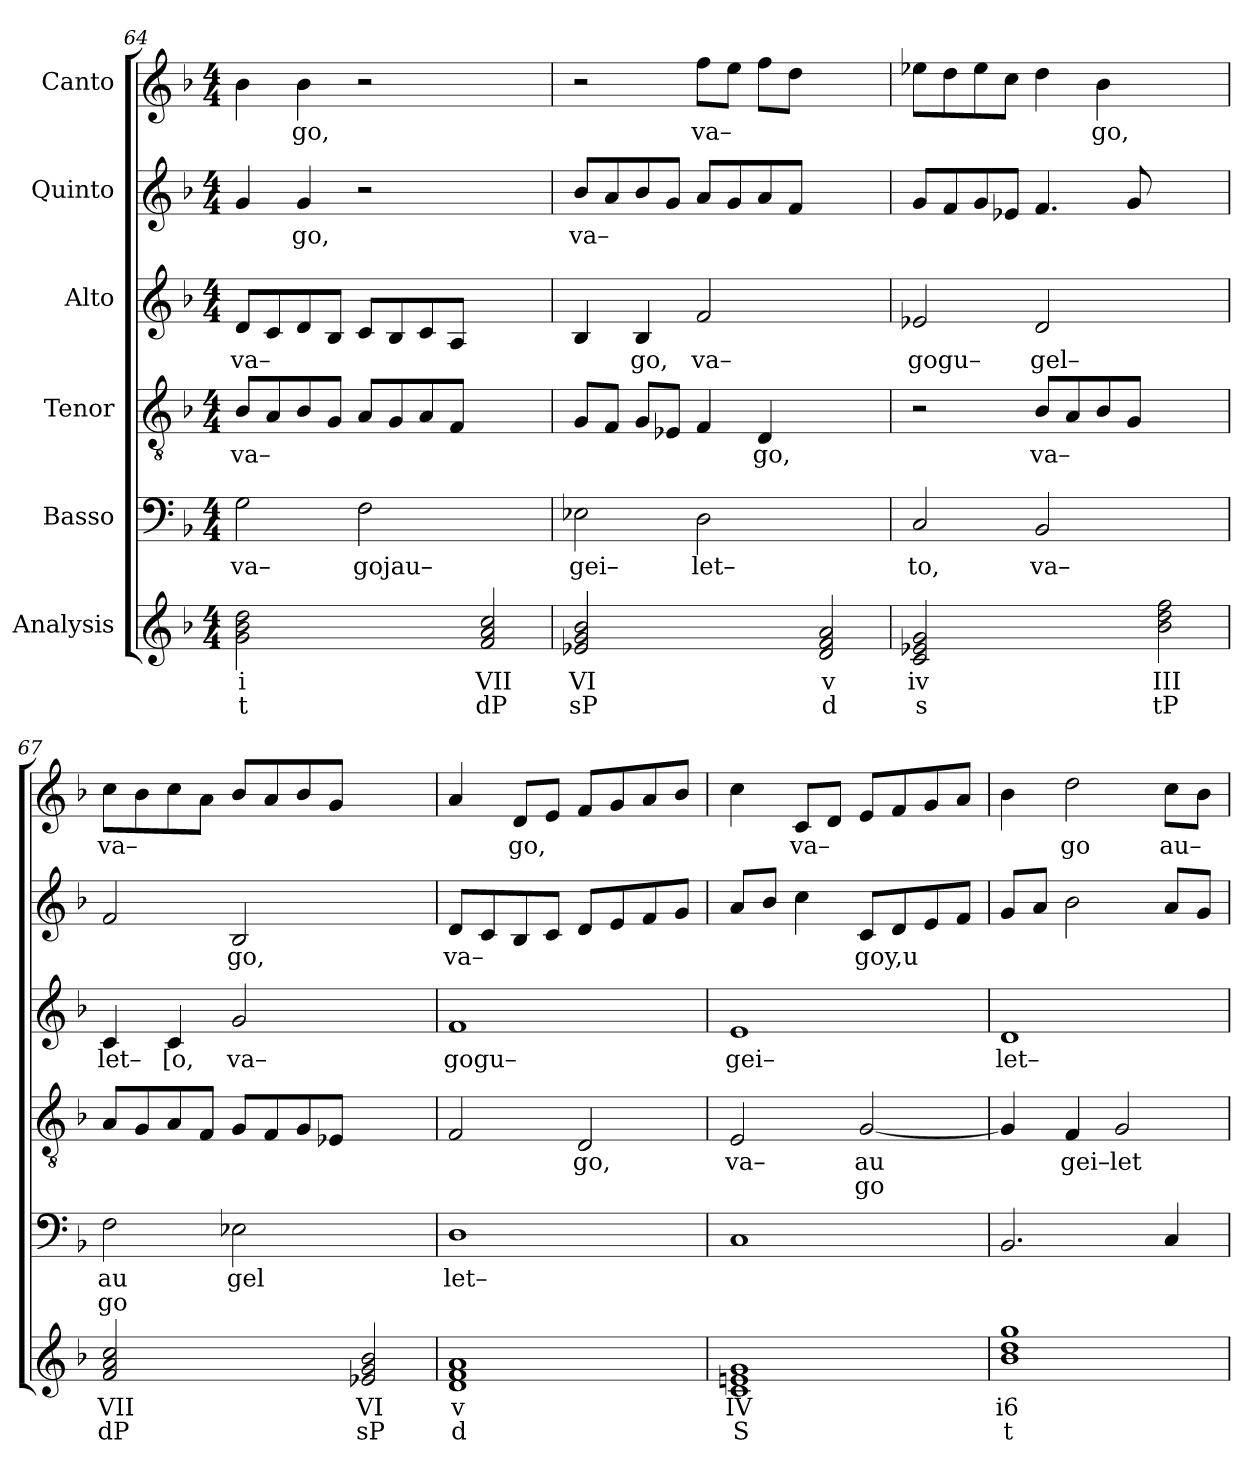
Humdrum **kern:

**kern	**text	**text	**kern	**text	**text	**kern	**text	**text	**kern	**text	**kern	**text	**kern	**text
*part6	*part6	*part6	*part5	*part5	*part5	*part4	*part4	*part4	*part3	*part3	*part2	*part2	*part1	*part1
*staff6	*staff6	*staff6	*staff5	*staff5	*staff5	*staff4	*staff4	*staff4	*staff3	*staff3	*staff2	*staff2	*staff1	*staff1
*I"Analysis	*	*	*I"Basso	*	*	*I"Tenor	*	*	*I"Alto	*	*I"Quinto	*	*I"Canto	*
*	*	*	*clefF4	*	*	*clefGv2	*	*	*clefG2	*	*clefG2	*	*clefG2	*
*k[b-]	*	*	*k[b-]	*	*	*k[b-]	*	*	*k[b-]	*	*k[b-]	*	*k[b-]	*
*	*	*	*F:	*	*	*F:	*	*	*F:	*	*F:	*	*F:	*
*M4/4	*	*	*M4/4	*	*	*M4/4	*	*	*M4/4	*	*M4/4	*	*M4/4	*
=64	=64	=64	=64	=64	=64	=64	=64	=64	=64	=64	=64	=64	=64	=64
!	!	!	!	!LO:LY:b	!	!	!	!	!	!	!	!	!	!
!	!	!	!	!	!	!	!LO:LY:b	!	!	!	!	!	!	!
!	!	!	!	!	!	!	!	!	!	!LO:LY:b	!	!	!	!
2g 2b- 2dd	i	t	2G\	va–	.	8B-/L	va–	.	8d/L	va–	4g/	.	4b-\	.
.	.	.	.	.	.	8A/	.	.	8c/	.	.	.	.	.
!	!	!	!	!	!	!	!	!	!	!	!	!LO:LY:b	!	!
!	!	!	!	!	!	!	!	!	!	!	!	!	!	!LO:LY:b
.	.	.	.	.	.	8B-/	.	.	8d/	.	4g/	go,	4b-\	go,
.	.	.	.	.	.	8G/J	.	.	8B-/J	.	.	.	.	.
!	!	!	!	!LO:LY:b	!	!	!	!	!	!	!	!	!	!
2ryy	.	.	2F\	gojau–	.	8A/L	.	.	8c/L	.	2r	.	2r	.
.	.	.	.	.	.	8G/	.	.	8B-/	.	.	.	.	.
.	.	.	.	.	.	8A/	.	.	8c/	.	.	.	.	.
.	.	.	.	.	.	8F/J	.	.	8A/J	.	.	.	.	.
2f 2a 2cc	VII	dP	2ryy	.	.	2ryy	.	.	2ryy	.	2ryy	.	2ryy	.
=65	=65	=65	=65	=65	=65	=65	=65	=65	=65	=65	=65	=65	=65	=65
!	!	!	!	!LO:LY:b	!	!	!	!	!	!	!	!	!	!
!	!	!	!	!	!	!	!	!	!	!	!	!LO:LY:b	!	!
2e-X 2g 2b-	VI	sP	2E-X\	gei–	.	8G/L	.	.	4B-/	.	8b-/L	va–	2r	.
.	.	.	.	.	.	8F/J	.	.	.	.	8a/	.	.	.
!	!	!	!	!	!	!	!	!	!	!LO:LY:b	!	!	!	!
.	.	.	.	.	.	8G/L	.	.	4B-/	go,	8b-/	.	.	.
.	.	.	.	.	.	8E-X/J	.	.	.	.	8g/J	.	.	.
!	!	!	!	!LO:LY:b	!	!	!	!	!	!	!	!	!	!
!	!	!	!	!	!	!	!	!	!	!LO:LY:b	!	!	!	!
!	!	!	!	!	!	!	!	!	!	!	!	!	!	!LO:LY:b
2ryy	.	.	2D\	let–	.	4F/	.	.	2f/	va–	8a/L	.	8ff\L	va–
.	.	.	.	.	.	.	.	.	.	.	8g/	.	8ee\J	.
!	!	!	!	!	!	!	!LO:LY:b	!	!	!	!	!	!	!
.	.	.	.	.	.	4D/	go,	.	.	.	8a/	.	8ff\L	.
.	.	.	.	.	.	.	.	.	.	.	8f/J	.	8dd\J	.
2d 2f 2a	v	d	2ryy	.	.	2ryy	.	.	2ryy	.	2ryy	.	2ryy	.
=66	=66	=66	=66	=66	=66	=66	=66	=66	=66	=66	=66	=66	=66	=66
!	!	!	!	!LO:LY:b	!	!	!	!	!	!	!	!	!	!
!	!	!	!	!	!	!	!	!	!	!LO:LY:b	!	!	!	!
2c 2e-X 2g	iv	s	2C/	to,	.	2r	.	.	2e-X/	gogu–	8g/L	.	8ee-X\L	.
.	.	.	.	.	.	.	.	.	.	.	8f/	.	8dd\	.
.	.	.	.	.	.	.	.	.	.	.	8g/	.	8ee-\	.
.	.	.	.	.	.	.	.	.	.	.	8e-X/J	.	8cc\J	.
!	!	!	!	!LO:LY:b	!	!	!	!	!	!	!	!	!	!
!	!	!	!	!	!	!	!LO:LY:b	!	!	!	!	!	!	!
!	!	!	!	!	!	!	!	!	!	!LO:LY:b	!	!	!	!
2ryy	.	.	2BB-/	va–	.	8B-/L	va–	.	2d/	gel–	4.f/	.	4dd\	.
.	.	.	.	.	.	8A/	.	.	.	.	.	.	.	.
!	!	!	!	!	!	!	!	!	!	!	!	!	!	!LO:LY:b
.	.	.	.	.	.	8B-/	.	.	.	.	.	.	4b-\	go,
.	.	.	.	.	.	8G/J	.	.	.	.	8g/	.	.	.
2b- 2dd 2ff	III	tP	2ryy	.	.	2ryy	.	.	2ryy	.	2ryy	.	2ryy	.
=67	=67	=67	=67	=67	=67	=67	=67	=67	=67	=67	=67	=67	=67	=67
!	!	!	!	!LO:LY:b	!LO:LY:b	!	!	!	!	!	!	!	!	!
!	!	!	!	!	!	!	!	!	!	!LO:LY:b	!	!	!	!
!	!	!	!	!	!	!	!	!	!	!	!	!	!	!LO:LY:b
2f 2a 2cc	VII	dP	2F\	au	go	8A/L	.	.	4c/	let–	2f/	.	8cc\L	va–
.	.	.	.	.	.	8G/	.	.	.	.	.	.	8b-\	.
!	!	!	!	!	!	!	!	!	!	!LO:LY:b	!	!	!	!
.	.	.	.	.	.	8A/	.	.	4c/	[o,	.	.	8cc\	.
.	.	.	.	.	.	8F/J	.	.	.	.	.	.	8a\J	.
!	!	!	!	!LO:LY:b	!	!	!	!	!	!	!	!	!	!
!	!	!	!	!	!	!	!	!	!	!LO:LY:b	!	!	!	!
!	!	!	!	!	!	!	!	!	!	!	!	!LO:LY:b	!	!
2ryy	.	.	2E-X\	gel	.	8G/L	.	.	2g/	va–	2B-/	go,	8b-/L	.
.	.	.	.	.	.	8F/	.	.	.	.	.	.	8a/	.
.	.	.	.	.	.	8G/	.	.	.	.	.	.	8b-/	.
.	.	.	.	.	.	8E-X/J	.	.	.	.	.	.	8g/J	.
2e-X 2g 2b-	VI	sP	2ryy	.	.	2ryy	.	.	2ryy	.	2ryy	.	2ryy	.
=68	=68	=68	=68	=68	=68	=68	=68	=68	=68	=68	=68	=68	=68	=68
!	!	!	!	!LO:LY:b	!	!	!	!	!	!	!	!	!	!
!	!	!	!	!	!	!	!	!	!	!LO:LY:b	!	!	!	!
!	!	!	!	!	!	!	!	!	!	!	!	!LO:LY:b	!	!
1d 1f 1a	v	d	1D	let–	.	2F/	.	.	1f	gogu–	8d/L	va–	4a/	.
.	.	.	.	.	.	.	.	.	.	.	8c/	.	.	.
!	!	!	!	!	!	!	!	!	!	!	!	!	!	!LO:LY:b
.	.	.	.	.	.	.	.	.	.	.	8B-/	.	8d/L	go,
.	.	.	.	.	.	.	.	.	.	.	8c/J	.	8e/J	.
!	!	!	!	!	!	!	!LO:LY:b	!	!	!	!	!	!	!
.	.	.	.	.	.	2D/	go,	.	.	.	8d/L	.	8f/L	.
.	.	.	.	.	.	.	.	.	.	.	8e/	.	8g/	.
.	.	.	.	.	.	.	.	.	.	.	8f/	.	8a/	.
.	.	.	.	.	.	.	.	.	.	.	8g/J	.	8b-/J	.
=69	=69	=69	=69	=69	=69	=69	=69	=69	=69	=69	=69	=69	=69	=69
!	!	!	!	!	!	!	!LO:LY:b	!	!	!	!	!	!	!
!	!	!	!	!	!	!	!	!	!	!LO:LY:b	!	!	!	!
1c 1en 1g	IV	S	1C	.	.	2E/	va–	.	1e	gei–	8a/L	.	4cc\	.
.	.	.	.	.	.	.	.	.	.	.	8b-/J	.	.	.
!	!	!	!	!	!	!	!	!	!	!	!	!	!	!LO:LY:b
.	.	.	.	.	.	.	.	.	.	.	4cc\	.	8c/L	va–
.	.	.	.	.	.	.	.	.	.	.	.	.	8d/J	.
!	!	!	!	!	!	!	!LO:LY:b	!LO:LY:b	!	!	!	!	!	!
!	!	!	!	!	!	!	!	!	!	!	!	!LO:LY:b	!	!
.	.	.	.	.	.	[2G/	au	go	.	.	8c/L	goy,u	8e/L	.
.	.	.	.	.	.	.	.	.	.	.	8d/	.	8f/	.
.	.	.	.	.	.	.	.	.	.	.	8e/	.	8g/	.
.	.	.	.	.	.	.	.	.	.	.	8f/J	.	8a/J	.
=70	=70	=70	=70	=70	=70	=70	=70	=70	=70	=70	=70	=70	=70	=70
!	!	!	!	!	!	!	!	!	!	!LO:LY:b	!	!	!	!
1b- 1dd 1gg	i6	t	2.BB-/	.	.	4G/]	.	.	1d	let–	8g/L	.	4b-\	.
.	.	.	.	.	.	.	.	.	.	.	8a/J	.	.	.
!	!	!	!	!	!	!	!LO:LY:b	!	!	!	!	!	!	!
!	!	!	!	!	!	!	!	!	!	!	!	!	!	!LO:LY:b
.	.	.	.	.	.	4F/	gei–	.	.	.	2b-\	.	2dd\	go
!	!	!	!	!	!	!	!LO:LY:b	!	!	!	!	!	!	!
.	.	.	.	.	.	2G/	let	.	.	.	.	.	.	.
!	!	!	!	!	!	!	!	!	!	!	!	!	!	!LO:LY:b
.	.	.	4C/	.	.	.	.	.	.	.	8a/L	.	8cc\L	au–
.	.	.	.	.	.	.	.	.	.	.	8g/J	.	8b-\J	.
=	=	=	=	=	=	=	=	=	=	=	=	=	=	=
*-	*-	*-	*-	*-	*-	*-	*-	*-	*-	*-	*-	*-	*-	*-
